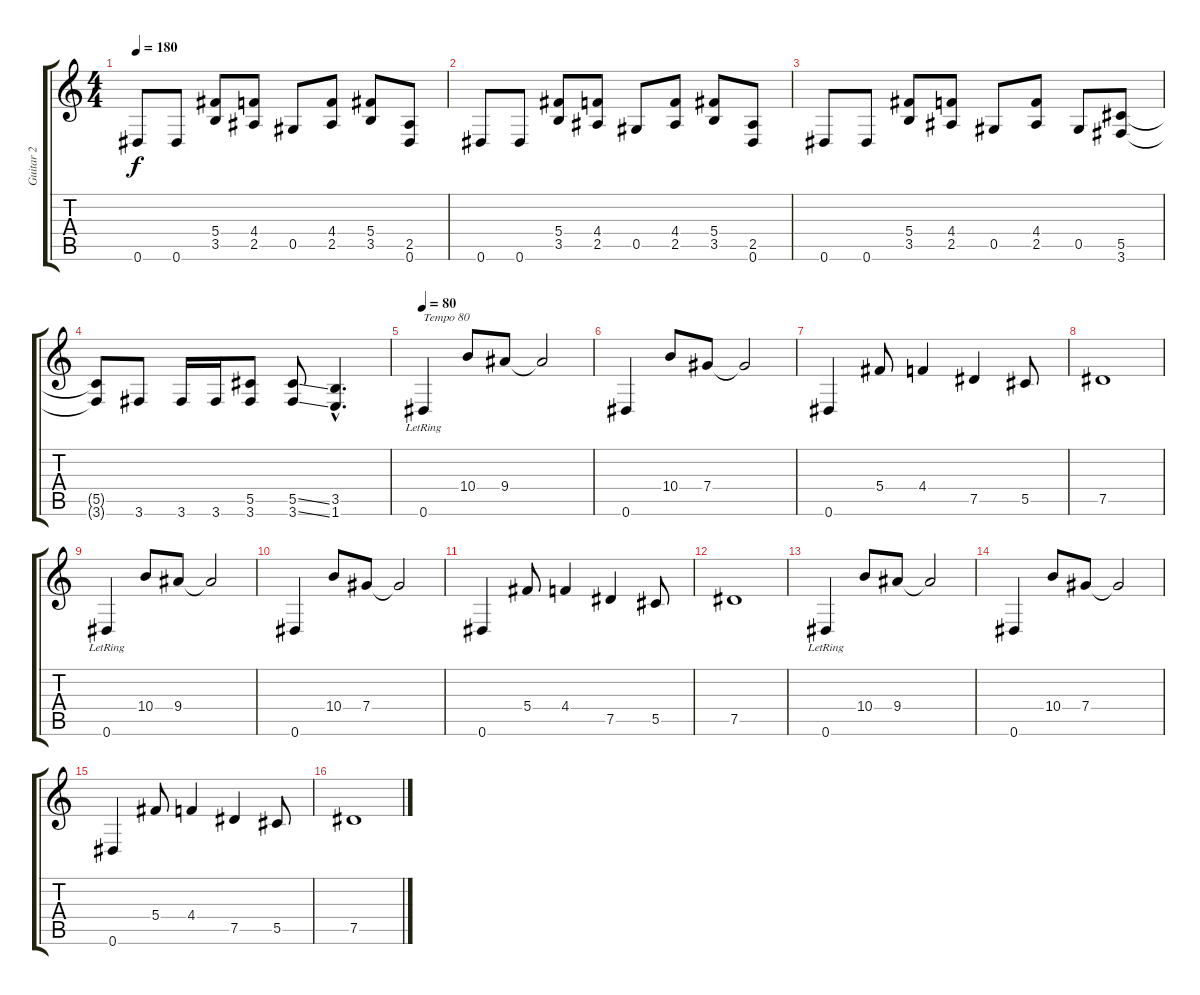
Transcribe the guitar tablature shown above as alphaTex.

\track ("Guitar 2" "Guitar 2") {instrument distortionguitar}
\staff {score tabs}
\tuning (Eb4 Bb3 Gb3 Db3 Ab2 Eb2) {hide}
\ts (4 4)
\tempo 180
\clef g2
\ks c
0.6.8{dy f} 0.6.8 (5.4 3.5).8 (4.4 2.5).8 0.5.8 (4.4 2.5).8 (5.4 3.5).8 (2.5 0.6).8 |
0.6.8 0.6.8 (5.4 3.5).8 (4.4 2.5).8 0.5.8 (4.4 2.5).8 (5.4 3.5).8 (2.5 0.6).8 |
0.6.8 0.6.8 (5.4 3.5).8 (4.4 2.5).8 0.5.8 (4.4 2.5).8 0.5.8 (5.5 3.6).8 |
(5.5{t} 3.6{t}).8 3.6.8 3.6.16 3.6.16 (5.5 3.6).8 (5.5{ss} 3.6{ss}).8 (3.5{hac} 1.6{hac}).4{d} |
\tempo 80
0.6{lr}.4{txt "Tempo 80" instrument acousticguitarsteel} 10.4.8 9.4.8 9.4{t}.2 |
0.6.4 10.4.8 7.4.8 7.4{t}.2 |
0.6.4 5.4.8 4.4.4 7.5.4 5.5.8 |
7.5.1 |
0.6{lr}.4 10.4.8 9.4.8 9.4{t}.2 |
0.6.4 10.4.8 7.4.8 7.4{t}.2 |
0.6.4 5.4.8 4.4.4 7.5.4 5.5.8 |
7.5.1 |
0.6{lr}.4 10.4.8 9.4.8 9.4{t}.2 |
0.6.4 10.4.8 7.4.8 7.4{t}.2 |
0.6.4 5.4.8 4.4.4 7.5.4 5.5.8 |
7.5.1
